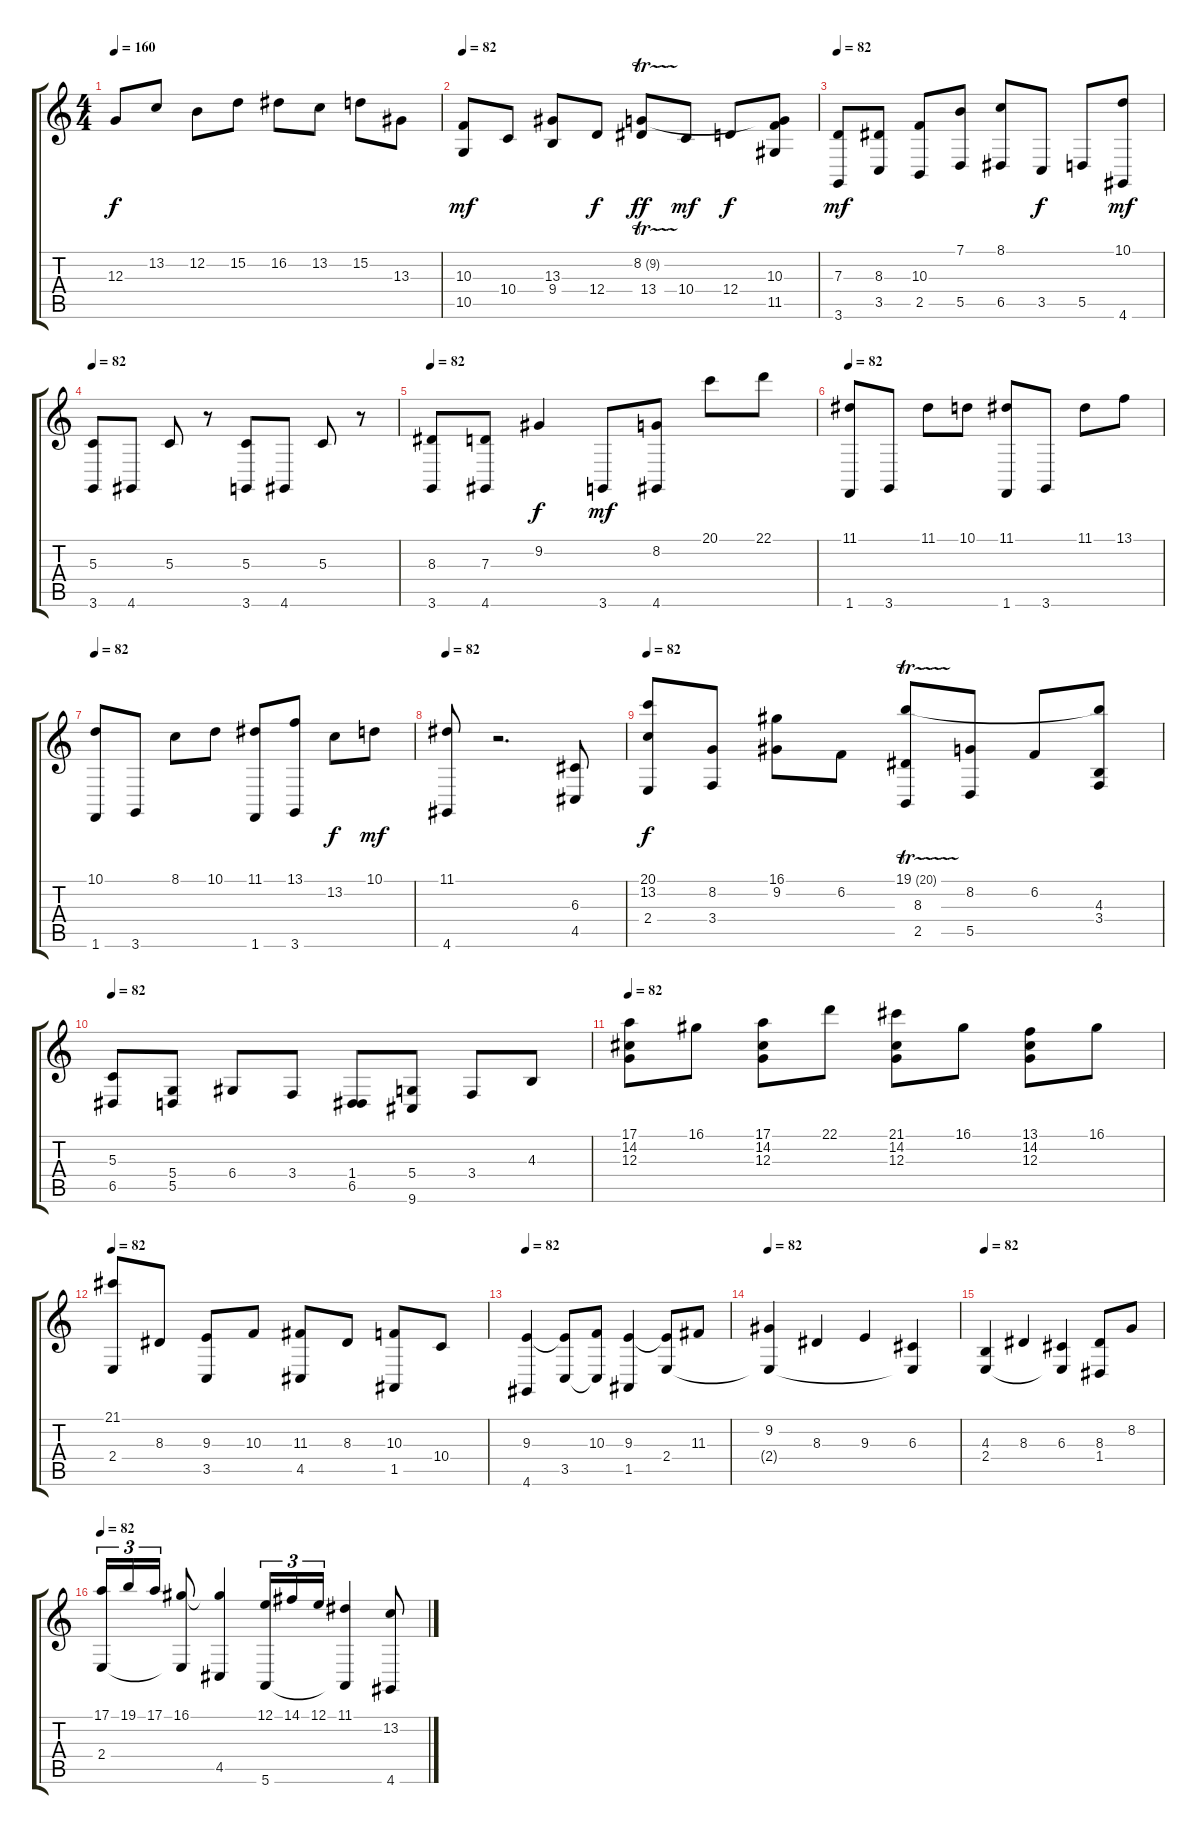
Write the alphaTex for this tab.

\track "" {instrument harpsichord}
\staff {score tabs}
\tuning (E4 B3 G3 D3 A2 E2) {hide}
\ts (4 4)
\tempo 160
\tempo 82
\tempo 160
\clef g2
\ks c
12.3.8{dy f instrument harpsichord} 13.2.8 12.2.8 15.2.8 16.2.8 13.2.8 15.2.8 13.3.8 |
\tempo 82
(10.3 10.5).8{dy mf} 10.4.8 (13.3 9.4).8 12.4.8{dy f} (8.2{tr (9 64)} 13.4).8{dy ff} 10.4.8{dy mf} 12.4.8{dy f} (8.2{t} 10.3 11.5).8 |
\tempo 82
(7.3 3.6).8{dy mf} (8.3 3.5).8 (10.3 2.5).8 (7.1 5.5).8 (8.1 6.5).8 3.5.8{dy f} 5.5.8 (10.1 4.6).8{dy mf} |
\tempo 82
(5.3 3.6).8 4.6.8 5.3.8 r.8 (5.3 3.6).8 4.6.8 5.3.8 r.8 |
\tempo 82
(8.3 3.6).8 (7.3 4.6).8 9.2.4{dy f} 3.6.8{dy mf} (8.2 4.6).8 20.1.8 22.1.8 |
\tempo 82
(11.1 1.6).8 3.6.8 11.1.8 10.1.8 (11.1 1.6).8 3.6.8 11.1.8 13.1.8 |
\tempo 82
(10.1 1.6).8 3.6.8 8.1.8 10.1.8 (11.1 1.6).8 (13.1 3.6).8 13.2.8{dy f} 10.1.8{dy mf} |
\tempo 82
(11.1 4.6).8 r.2{d} (6.3 4.5).8 |
\tempo 82
(20.1 13.2 2.4).8{dy f} (8.2 3.4).8 (16.1 9.2).8 6.2.8 (19.1{tr (20 64)} 8.3 2.5).8 (8.2 5.5).8 6.2.8 (19.1{t} 4.3 3.4).8 |
\tempo 82
(5.3 6.5).8 (5.4 5.5).8 6.4.8 3.4.8 (1.4 6.5).8 (5.4 9.6).8 3.4.8 4.3.8 |
\tempo 82
(17.1 14.2 12.3).8 16.1.8 (17.1 14.2 12.3).8 22.1.8 (21.1 14.2 12.3).8 16.1.8 (13.1 14.2 12.3).8 16.1.8 |
\tempo 82
(21.1 2.4).8 8.3.8 (9.3 3.5).8 10.3.8 (11.3 4.5).8 8.3.8 (10.3 1.5).8 10.4.8 |
\tempo 82
(9.3 4.6).4 (9.3{t} 3.5).8 (10.3 3.5{t}).8 (9.3 1.5).4 (9.3{t} 2.4).8 11.3.8 |
\tempo 82
(9.2 2.4{t}).4 8.3.4 9.3.4 (6.3 2.4{t}).4 |
\tempo 82
(4.3 2.4).4 8.3.4 (6.3 2.4{t}).4 (8.3 1.4).8 8.2.8 |
\tempo 82
(17.1 2.4).16{tu (3 2)} 19.1.16{tu (3 2)} 17.1.16{tu (3 2)} (16.1 2.4{t}).8 (16.1{t} 4.5).4 (12.1 5.6).16{tu (3 2)} 14.1.16{tu (3 2)} 12.1.16{tu (3 2)} (11.1 5.6{t}).4 (13.2 4.6).8
